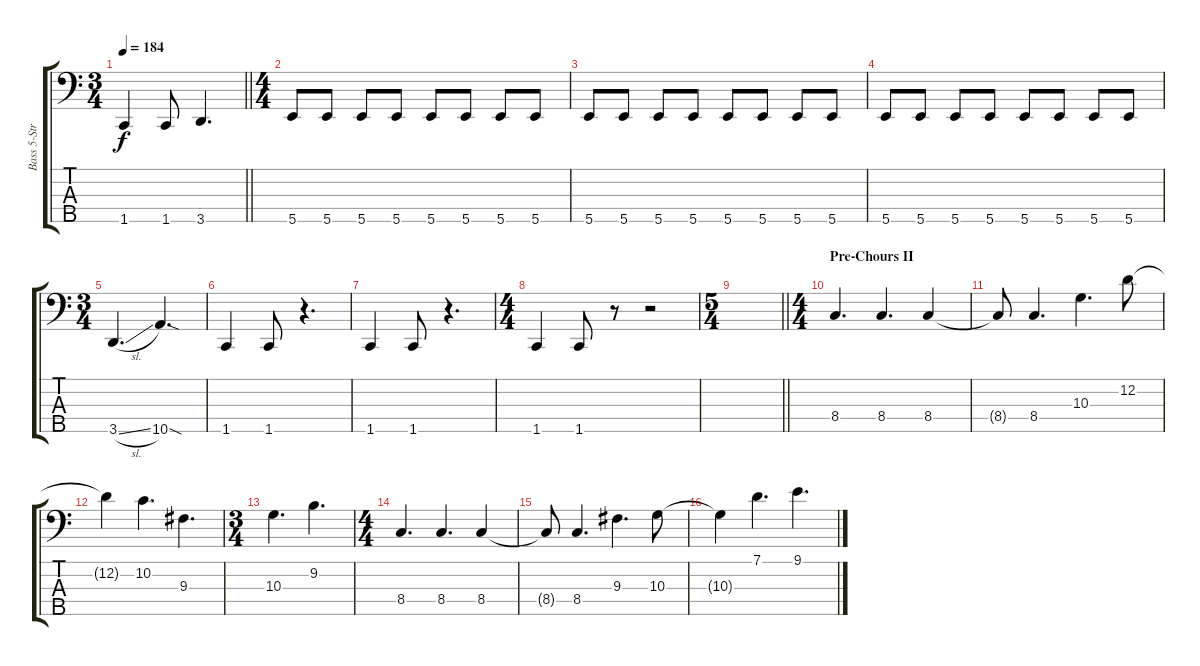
\track ("Bass 5-Str Stnd Version" "Bass 5-Str") {mute instrument electricbassfinger}
\staff {score tabs}
\tuning (G2 D2 A1 E1 B0) {hide}
\ts (3 4)
\tempo 184
\clef f4
\barLineRight lightlight
\ks c
1.5.4{dy f} 1.5.8 3.5.4{d} |
\ts (4 4)
\section ("" "")
5.5.8 5.5.8 5.5.8 5.5.8 5.5.8 5.5.8 5.5.8 5.5.8 |
5.5.8 5.5.8 5.5.8 5.5.8 5.5.8 5.5.8 5.5.8 5.5.8 |
5.5.8 5.5.8 5.5.8 5.5.8 5.5.8 5.5.8 5.5.8 5.5.8 |
\ts (3 4)
3.5{sl}.4{d} 10.5{sod}.4{d} |
1.5.4 1.5.8 r.4{d} |
1.5.4 1.5.8 r.4{d} |
\ts (4 4)
1.5.4 1.5.8 r.8 r.2 |
\ts (5 4)
\barLineRight lightlight
|
\ts (4 4)
\section ("" "Pre-Chours II")
8.4.4{d} 8.4.4{d} 8.4.4 |
8.4{t}.8 8.4.4{d} 10.3.4{d} 12.2.8 |
12.2{t}.4 10.2.4{d} 9.3.4{d} |
\ts (3 4)
10.3.4{d} 9.2.4{d} |
\ts (4 4)
8.4.4{d} 8.4.4{d} 8.4.4 |
8.4{t}.8 8.4.4{d} 9.3.4{d} 10.3.8 |
10.3{t}.4 7.1.4{d} 9.1.4{d}
